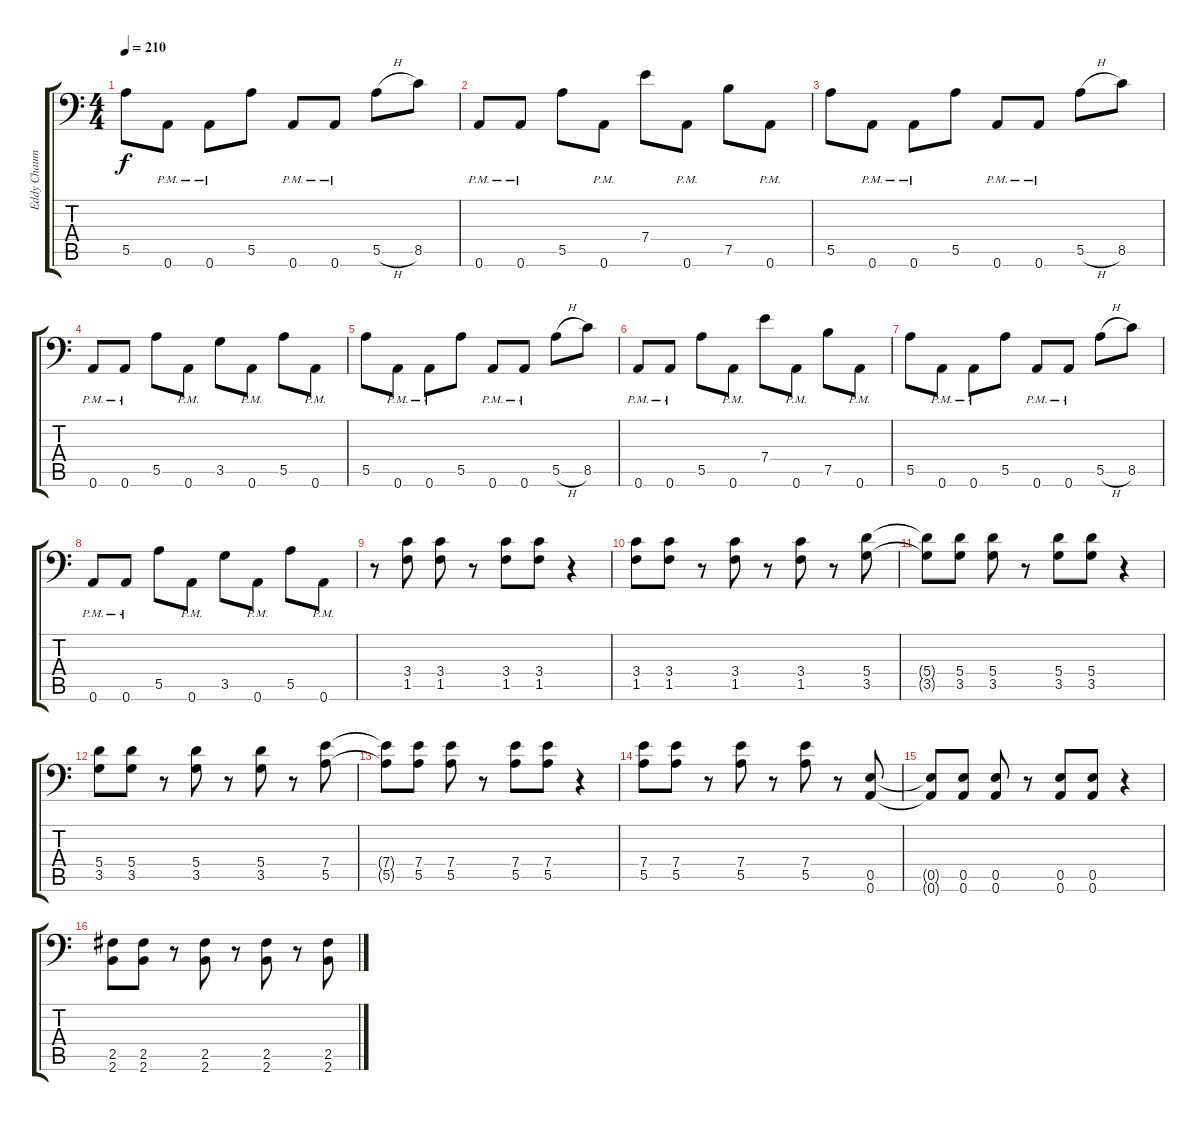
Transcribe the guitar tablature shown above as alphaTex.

\track ("Eddy Chaumulot (Rythm)" "Eddy Chaum") {instrument distortionguitar}
\staff {score tabs}
\tuning (B3 Gb3 D3 A2 E2 A1) {hide}
\ts (4 4)
\tempo 210
\clef f4
\ks c
5.5.8{dy f} 0.6{pm}.8 0.6{pm}.8 5.5.8 0.6{pm}.8 0.6{pm}.8 5.5{h}.8 8.5.8 |
0.6{pm}.8 0.6{pm}.8 5.5.8 0.6{pm}.8 7.4.8 0.6{pm}.8 7.5.8 0.6{pm}.8 |
5.5.8 0.6{pm}.8 0.6{pm}.8 5.5.8 0.6{pm}.8 0.6{pm}.8 5.5{h}.8 8.5.8 |
0.6{pm}.8 0.6{pm}.8 5.5.8 0.6{pm}.8 3.5.8 0.6{pm}.8 5.5.8 0.6{pm}.8 |
5.5.8 0.6{pm}.8 0.6{pm}.8 5.5.8 0.6{pm}.8 0.6{pm}.8 5.5{h}.8 8.5.8 |
0.6{pm}.8 0.6{pm}.8 5.5.8 0.6{pm}.8 7.4.8 0.6{pm}.8 7.5.8 0.6{pm}.8 |
5.5.8 0.6{pm}.8 0.6{pm}.8 5.5.8 0.6{pm}.8 0.6{pm}.8 5.5{h}.8 8.5.8 |
0.6{pm}.8 0.6{pm}.8 5.5.8 0.6{pm}.8 3.5.8 0.6{pm}.8 5.5.8 0.6{pm}.8 |
r.8 (3.4 1.5).8 (3.4 1.5).8 r.8 (3.4 1.5).8 (3.4 1.5).8 r.4 |
(3.4 1.5).8 (3.4 1.5).8 r.8 (3.4 1.5).8 r.8 (3.4 1.5).8 r.8 (5.4 3.5).8 |
(5.4{t} 3.5{t}).8 (5.4 3.5).8 (5.4 3.5).8 r.8 (5.4 3.5).8 (5.4 3.5).8 r.4 |
(5.4 3.5).8 (5.4 3.5).8 r.8 (5.4 3.5).8 r.8 (5.4 3.5).8 r.8 (7.4 5.5).8 |
(7.4{t} 5.5{t}).8 (7.4 5.5).8 (7.4 5.5).8 r.8 (7.4 5.5).8 (7.4 5.5).8 r.4 |
(7.4 5.5).8 (7.4 5.5).8 r.8 (7.4 5.5).8 r.8 (7.4 5.5).8 r.8 (0.5 0.6).8 |
(0.5{t} 0.6{t}).8 (0.5 0.6).8 (0.5 0.6).8 r.8 (0.5 0.6).8 (0.5 0.6).8 r.4 |
(2.5 2.6).8 (2.5 2.6).8 r.8 (2.5 2.6).8 r.8 (2.5 2.6).8 r.8 (2.5 2.6).8
